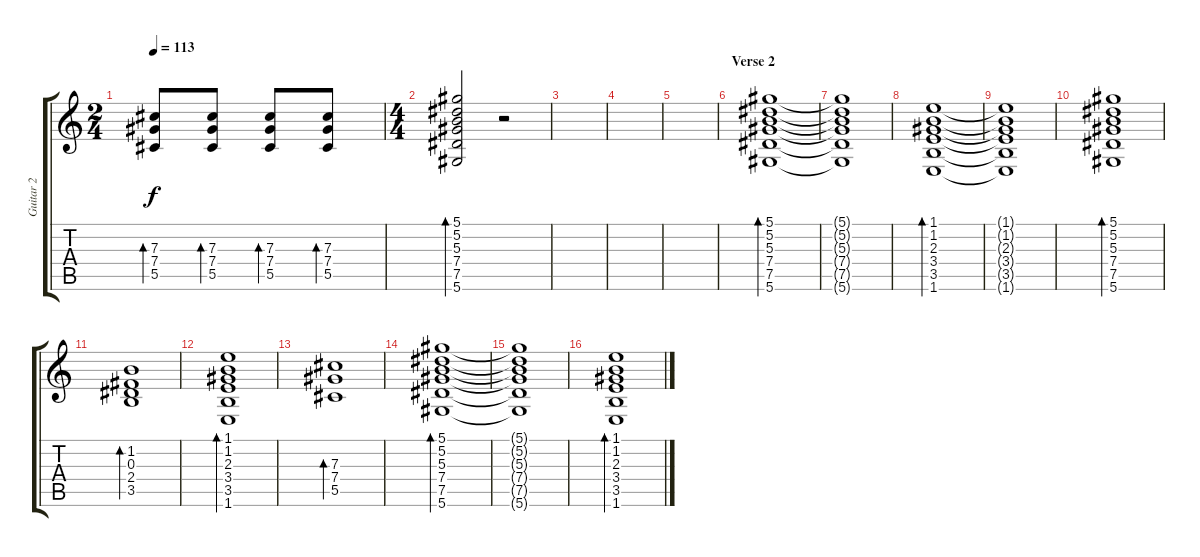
\track ("Guitar 2" "Guitar 2") {instrument acousticguitarsteel}
\staff {score tabs}
\tuning (Eb4 Bb3 Gb3 Db3 Ab2 Eb2) {hide}
\ts (2 4)
\tempo 113
\clef g2
\ks c
(7.3 7.4 5.5).8{bd 60 dy f} (7.3 7.4 5.5).8{bd 60} (7.3 7.4 5.5).8{bd 60} (7.3 7.4 5.5).8{bd 60} |
\ts (4 4)
(5.1 5.2 5.3 7.4 7.5 5.6).2{bd 60 volume 8 balance 8 instrument electricguitarjazz} r.2 |
|
|
|
\section ("" "Verse 2")
(5.1 5.2 5.3 7.4 7.5 5.6).1{bd 60 instrument electricguitarjazz} |
(5.1{t} 5.2{t} 5.3{t} 7.4{t} 7.5{t} 5.6{t}).1 |
(1.1 1.2 2.3 3.4 3.5 1.6).1{bd 60 instrument electricguitarjazz} |
(1.1{t} 1.2{t} 2.3{t} 3.4{t} 3.5{t} 1.6{t}).1 |
(5.1 5.2 5.3 7.4 7.5 5.6).1{bd 60 instrument electricguitarjazz} |
(1.2 0.3 2.4 3.5).1{bd 60} |
(1.1 1.2 2.3 3.4 3.5 1.6).1{bd 60 instrument electricguitarjazz} |
(7.3 7.4 5.5).1{bd 60} |
(5.1 5.2 5.3 7.4 7.5 5.6).1{bd 60 instrument electricguitarjazz} |
(5.1{t} 5.2{t} 5.3{t} 7.4{t} 7.5{t} 5.6{t}).1 |
(1.1 1.2 2.3 3.4 3.5 1.6).1{bd 60 instrument electricguitarjazz}
